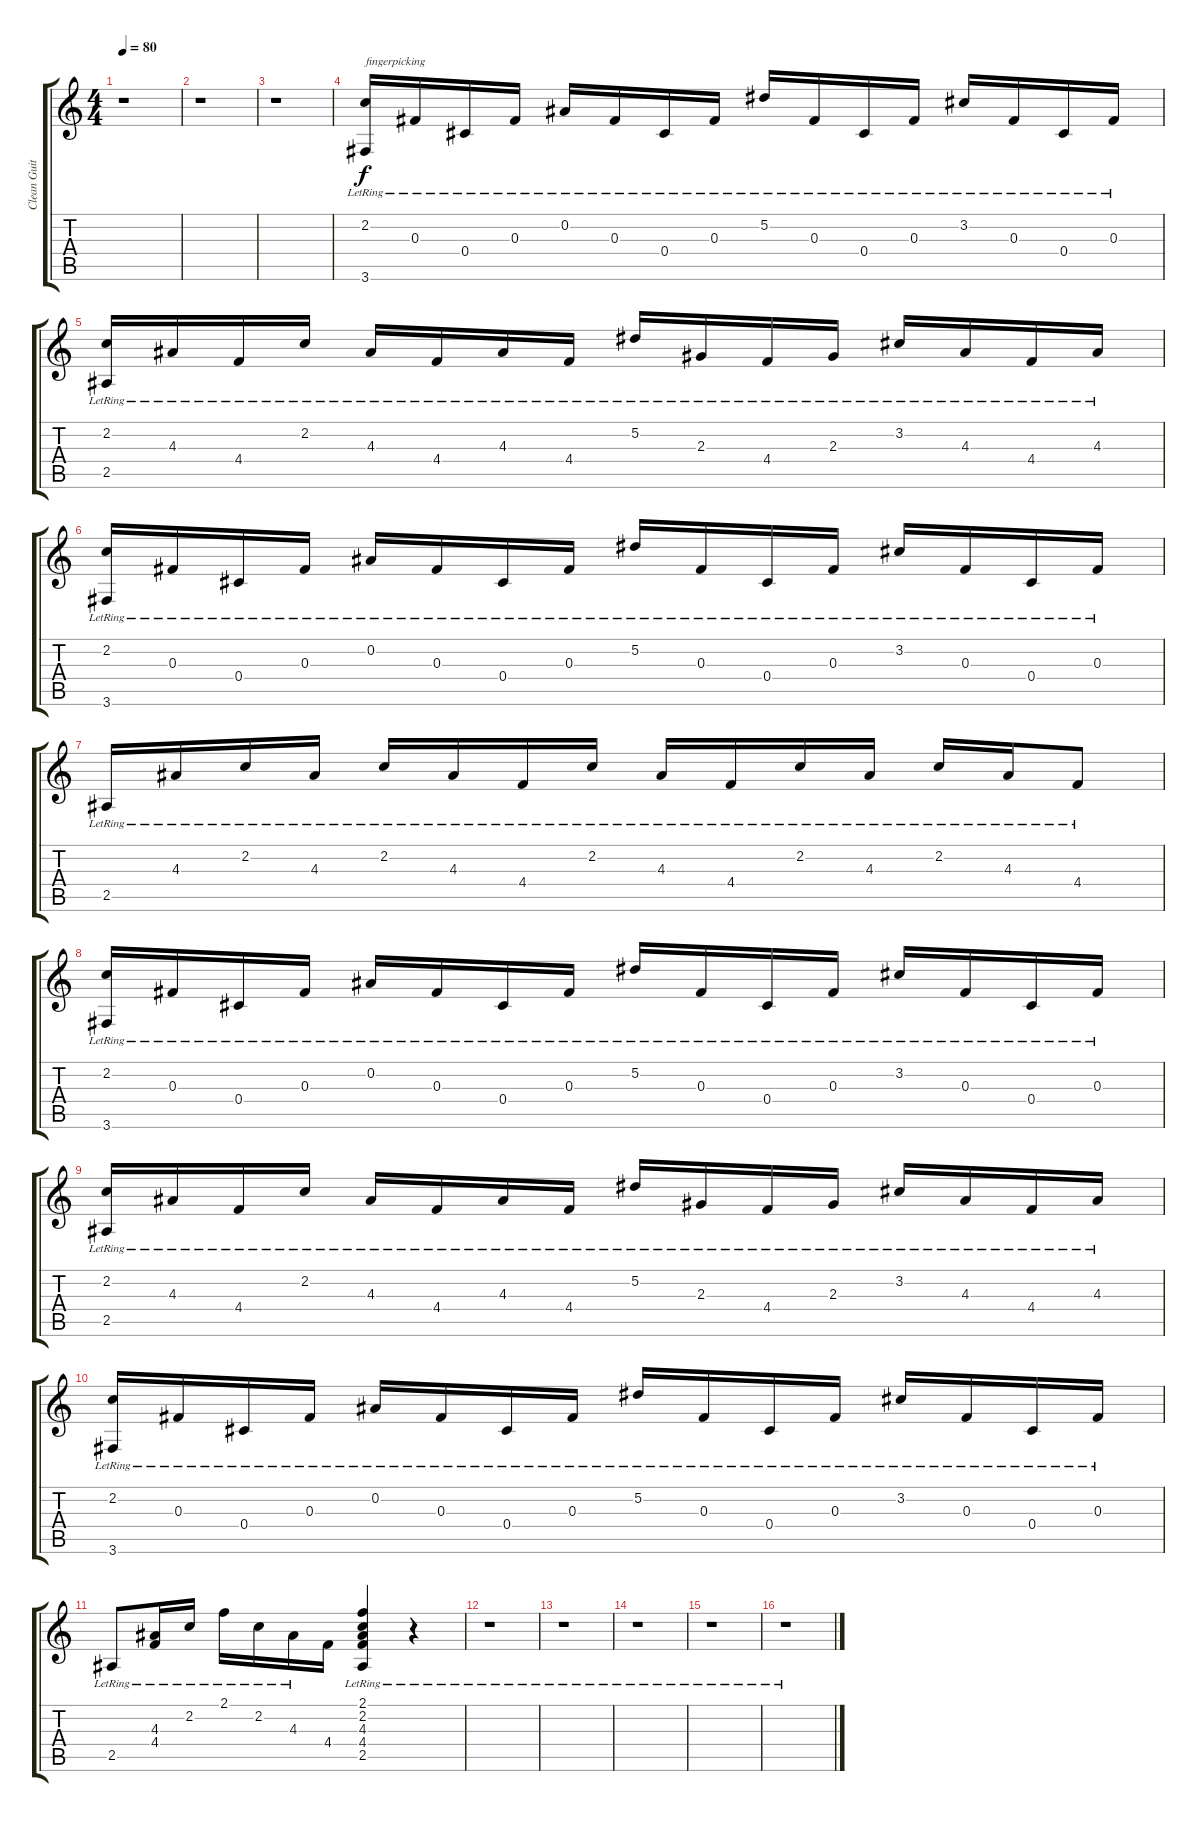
\track ("Clean Guitar" "Clean Guit") {instrument electricguitarclean}
\staff {score tabs}
\tuning (Eb4 Bb3 Gb3 Db3 Ab2 Eb2) {hide}
\ts (4 4)
\tempo 80
\clef g2
\ks c
r.1{dy f} |
r.1 |
r.1 |
(2.2{lr} 3.6{lr}).16{txt "fingerpicking"} 0.3{lr}.16 0.4{lr}.16 0.3{lr}.16 0.2{lr}.16 0.3{lr}.16 0.4{lr}.16 0.3{lr}.16 5.2{lr}.16 0.3{lr}.16 0.4{lr}.16 0.3{lr}.16 3.2{lr}.16 0.3{lr}.16 0.4{lr}.16 0.3{lr}.16 |
(2.2{lr} 2.5{lr}).16 4.3{lr}.16 4.4{lr}.16 2.2{lr}.16 4.3{lr}.16 4.4{lr}.16 4.3{lr}.16 4.4{lr}.16 5.2{lr}.16 2.3{lr}.16 4.4{lr}.16 2.3{lr}.16 3.2{lr}.16 4.3{lr}.16 4.4{lr}.16 4.3{lr}.16 |
(2.2{lr} 3.6{lr}).16 0.3{lr}.16 0.4{lr}.16 0.3{lr}.16 0.2{lr}.16 0.3{lr}.16 0.4{lr}.16 0.3{lr}.16 5.2{lr}.16 0.3{lr}.16 0.4{lr}.16 0.3{lr}.16 3.2{lr}.16 0.3{lr}.16 0.4{lr}.16 0.3{lr}.16 |
2.5{lr}.16 4.3{lr}.16 2.2{lr}.16 4.3{lr}.16 2.2{lr}.16 4.3{lr}.16 4.4{lr}.16 2.2{lr}.16 4.3{lr}.16 4.4{lr}.16 2.2{lr}.16 4.3{lr}.16 2.2{lr}.16 4.3{lr}.16 4.4{lr}.8 |
(2.2{lr} 3.6{lr}).16 0.3{lr}.16 0.4{lr}.16 0.3{lr}.16 0.2{lr}.16 0.3{lr}.16 0.4{lr}.16 0.3{lr}.16 5.2{lr}.16 0.3{lr}.16 0.4{lr}.16 0.3{lr}.16 3.2{lr}.16 0.3{lr}.16 0.4{lr}.16 0.3{lr}.16 |
(2.2{lr} 2.5{lr}).16 4.3{lr}.16 4.4{lr}.16 2.2{lr}.16 4.3{lr}.16 4.4{lr}.16 4.3{lr}.16 4.4{lr}.16 5.2{lr}.16 2.3{lr}.16 4.4{lr}.16 2.3{lr}.16 3.2{lr}.16 4.3{lr}.16 4.4{lr}.16 4.3{lr}.16 |
(2.2{lr} 3.6{lr}).16 0.3{lr}.16 0.4{lr}.16 0.3{lr}.16 0.2{lr}.16 0.3{lr}.16 0.4{lr}.16 0.3{lr}.16 5.2{lr}.16 0.3{lr}.16 0.4{lr}.16 0.3{lr}.16 3.2{lr}.16 0.3{lr}.16 0.4{lr}.16 0.3{lr}.16 |
2.5{lr}.8 (4.3{lr} 4.4{lr}).16 2.2{lr}.16 2.1{lr}.16 2.2{lr}.16 4.3{lr}.16 4.4.16 (2.1{lr} 2.2{lr} 4.3{lr} 4.4{lr} 2.5{lr}).4 r.4 |
r.1 |
r.1 |
r.1 |
r.1 |
r.1
